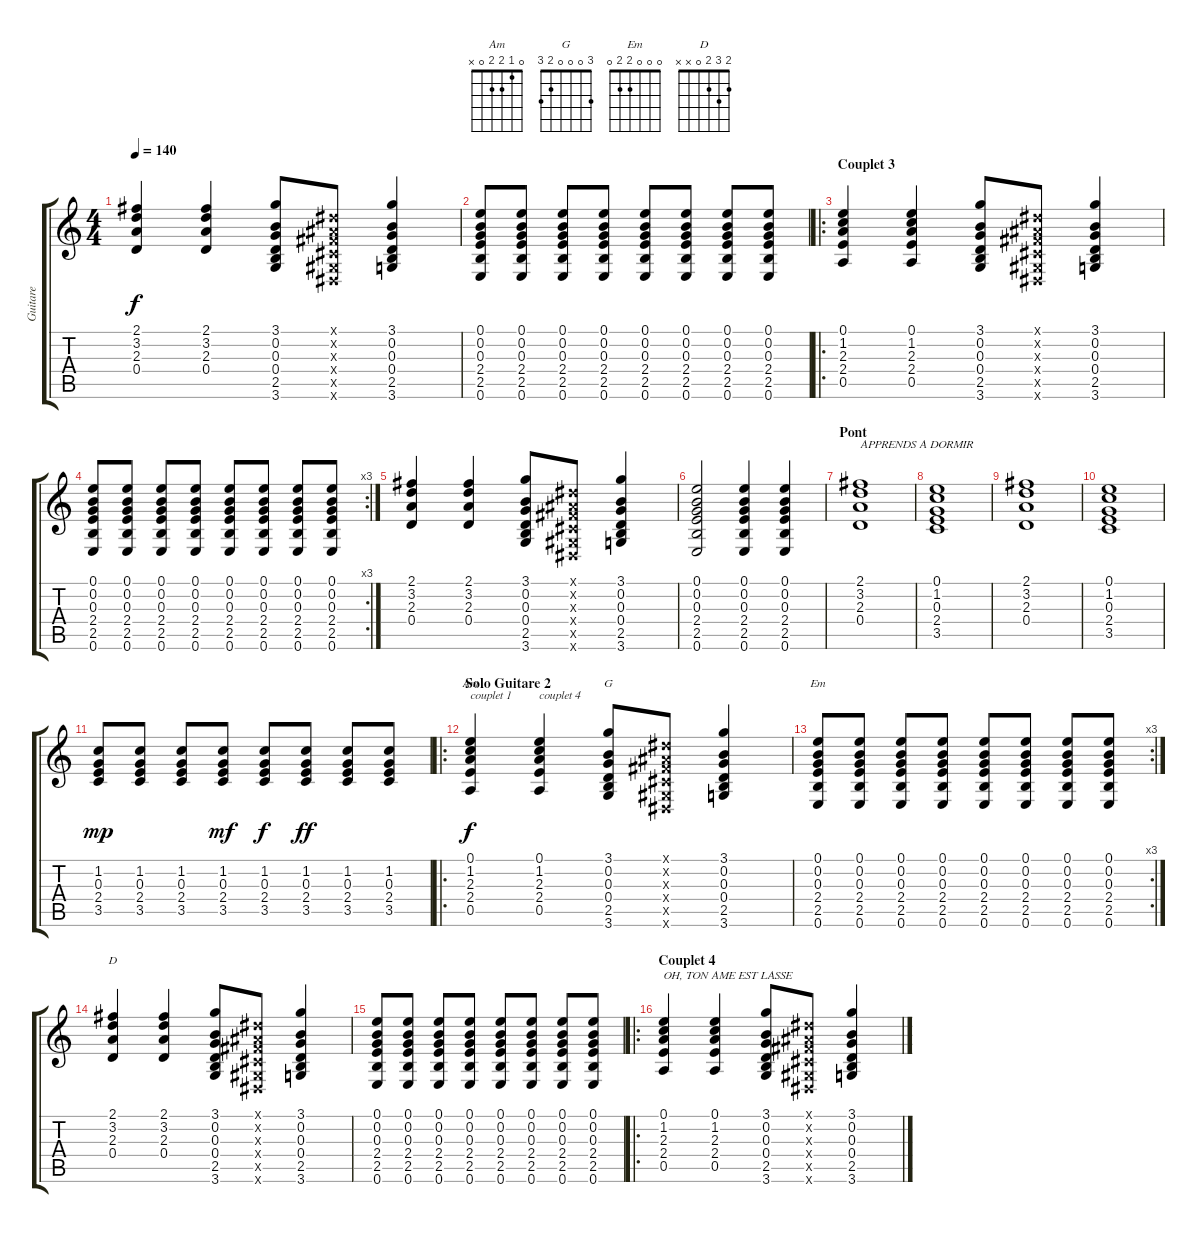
\track ("Guitare " "Guitare ") {instrument overdrivenguitar}
\staff {score tabs}
\tuning (E4 B3 G3 D3 A2 E2) {hide}
\chord ("Am" 0 1 2 2 0 x)
\chord ("G" 3 0 0 0 2 3)
\chord ("Em" 0 0 0 2 2 0)
\chord ("D" 2 3 2 0 x x)
\ts (4 4)
\tempo 140
\clef g2
\ks c
(2.1 3.2 2.3 0.4).4{dy f} (2.1 3.2 2.3 0.4).4 (3.1 0.2 0.3 0.4 2.5 3.6).8 (-1.1{x} -1.2{x} -1.3{x} -1.4{x} -1.5{x} -1.6{x}).8 (3.1 0.2 0.3 0.4 2.5 3.6).4 |
(0.1 0.2 0.3 2.4 2.5 0.6).8 (0.1 0.2 0.3 2.4 2.5 0.6).8 (0.1 0.2 0.3 2.4 2.5 0.6).8 (0.1 0.2 0.3 2.4 2.5 0.6).8 (0.1 0.2 0.3 2.4 2.5 0.6).8 (0.1 0.2 0.3 2.4 2.5 0.6).8 (0.1 0.2 0.3 2.4 2.5 0.6).8 (0.1 0.2 0.3 2.4 2.5 0.6).8 |
\ro
\section ("" "Couplet 3")
(0.1 1.2 2.3 2.4 0.5).4 (0.1 1.2 2.3 2.4 0.5).4 (3.1 0.2 0.3 0.4 2.5 3.6).8 (-1.1{x} -1.2{x} -1.3{x} -1.4{x} -1.5{x} -1.6{x}).8 (3.1 0.2 0.3 0.4 2.5 3.6).4 |
\rc 3
(0.1 0.2 0.3 2.4 2.5 0.6).8 (0.1 0.2 0.3 2.4 2.5 0.6).8 (0.1 0.2 0.3 2.4 2.5 0.6).8 (0.1 0.2 0.3 2.4 2.5 0.6).8 (0.1 0.2 0.3 2.4 2.5 0.6).8 (0.1 0.2 0.3 2.4 2.5 0.6).8 (0.1 0.2 0.3 2.4 2.5 0.6).8 (0.1 0.2 0.3 2.4 2.5 0.6).8 |
(2.1 3.2 2.3 0.4).4 (2.1 3.2 2.3 0.4).4 (3.1 0.2 0.3 0.4 2.5 3.6).8 (-1.1{x} -1.2{x} -1.3{x} -1.4{x} -1.5{x} -1.6{x}).8 (3.1 0.2 0.3 0.4 2.5 3.6).4 |
(0.1 0.2 0.3 2.4 2.5 0.6).2 (0.1 0.2 0.3 2.4 2.5 0.6).4 (0.1 0.2 0.3 2.4 2.5 0.6).4 |
\section ("" "Pont")
(2.1 3.2 2.3 0.4).1{txt "APPRENDS A DORMIR"} |
(0.1 1.2 0.3 2.4 3.5).1 |
(2.1 3.2 2.3 0.4).1 |
(0.1 1.2 0.3 2.4 3.5).1 |
(1.2 0.3 2.4 3.5).8{dy mp} (1.2 0.3 2.4 3.5).8 (1.2 0.3 2.4 3.5).8 (1.2 0.3 2.4 3.5).8{dy mf} (1.2 0.3 2.4 3.5).8{dy f} (1.2 0.3 2.4 3.5).8{dy ff} (1.2 0.3 2.4 3.5).8 (1.2 0.3 2.4 3.5).8 |
\ro
\section ("" "Solo Guitare 2")
(0.1 1.2 2.3 2.4 0.5).4{ch "Am" txt "couplet 1" dy f} (0.1 1.2 2.3 2.4 0.5).4{txt "couplet 4"} (3.1 0.2 0.3 0.4 2.5 3.6).8{ch "G"} (-1.1{x} -1.2{x} -1.3{x} -1.4{x} -1.5{x} -1.6{x}).8 (3.1 0.2 0.3 0.4 2.5 3.6).4 |
\rc 3
(0.1 0.2 0.3 2.4 2.5 0.6).8{ch "Em"} (0.1 0.2 0.3 2.4 2.5 0.6).8 (0.1 0.2 0.3 2.4 2.5 0.6).8 (0.1 0.2 0.3 2.4 2.5 0.6).8 (0.1 0.2 0.3 2.4 2.5 0.6).8 (0.1 0.2 0.3 2.4 2.5 0.6).8 (0.1 0.2 0.3 2.4 2.5 0.6).8 (0.1 0.2 0.3 2.4 2.5 0.6).8 |
(2.1 3.2 2.3 0.4).4{ch "D"} (2.1 3.2 2.3 0.4).4 (3.1 0.2 0.3 0.4 2.5 3.6).8 (-1.1{x} -1.2{x} -1.3{x} -1.4{x} -1.5{x} -1.6{x}).8 (3.1 0.2 0.3 0.4 2.5 3.6).4 |
(0.1 0.2 0.3 2.4 2.5 0.6).8 (0.1 0.2 0.3 2.4 2.5 0.6).8 (0.1 0.2 0.3 2.4 2.5 0.6).8 (0.1 0.2 0.3 2.4 2.5 0.6).8 (0.1 0.2 0.3 2.4 2.5 0.6).8 (0.1 0.2 0.3 2.4 2.5 0.6).8 (0.1 0.2 0.3 2.4 2.5 0.6).8 (0.1 0.2 0.3 2.4 2.5 0.6).8 |
\ro
\section ("" "Couplet 4")
(0.1 1.2 2.3 2.4 0.5).4{txt "OH, TON AME EST LASSE"} (0.1 1.2 2.3 2.4 0.5).4 (3.1 0.2 0.3 0.4 2.5 3.6).8 (-1.1{x} -1.2{x} -1.3{x} -1.4{x} -1.5{x} -1.6{x}).8 (3.1 0.2 0.3 0.4 2.5 3.6).4
